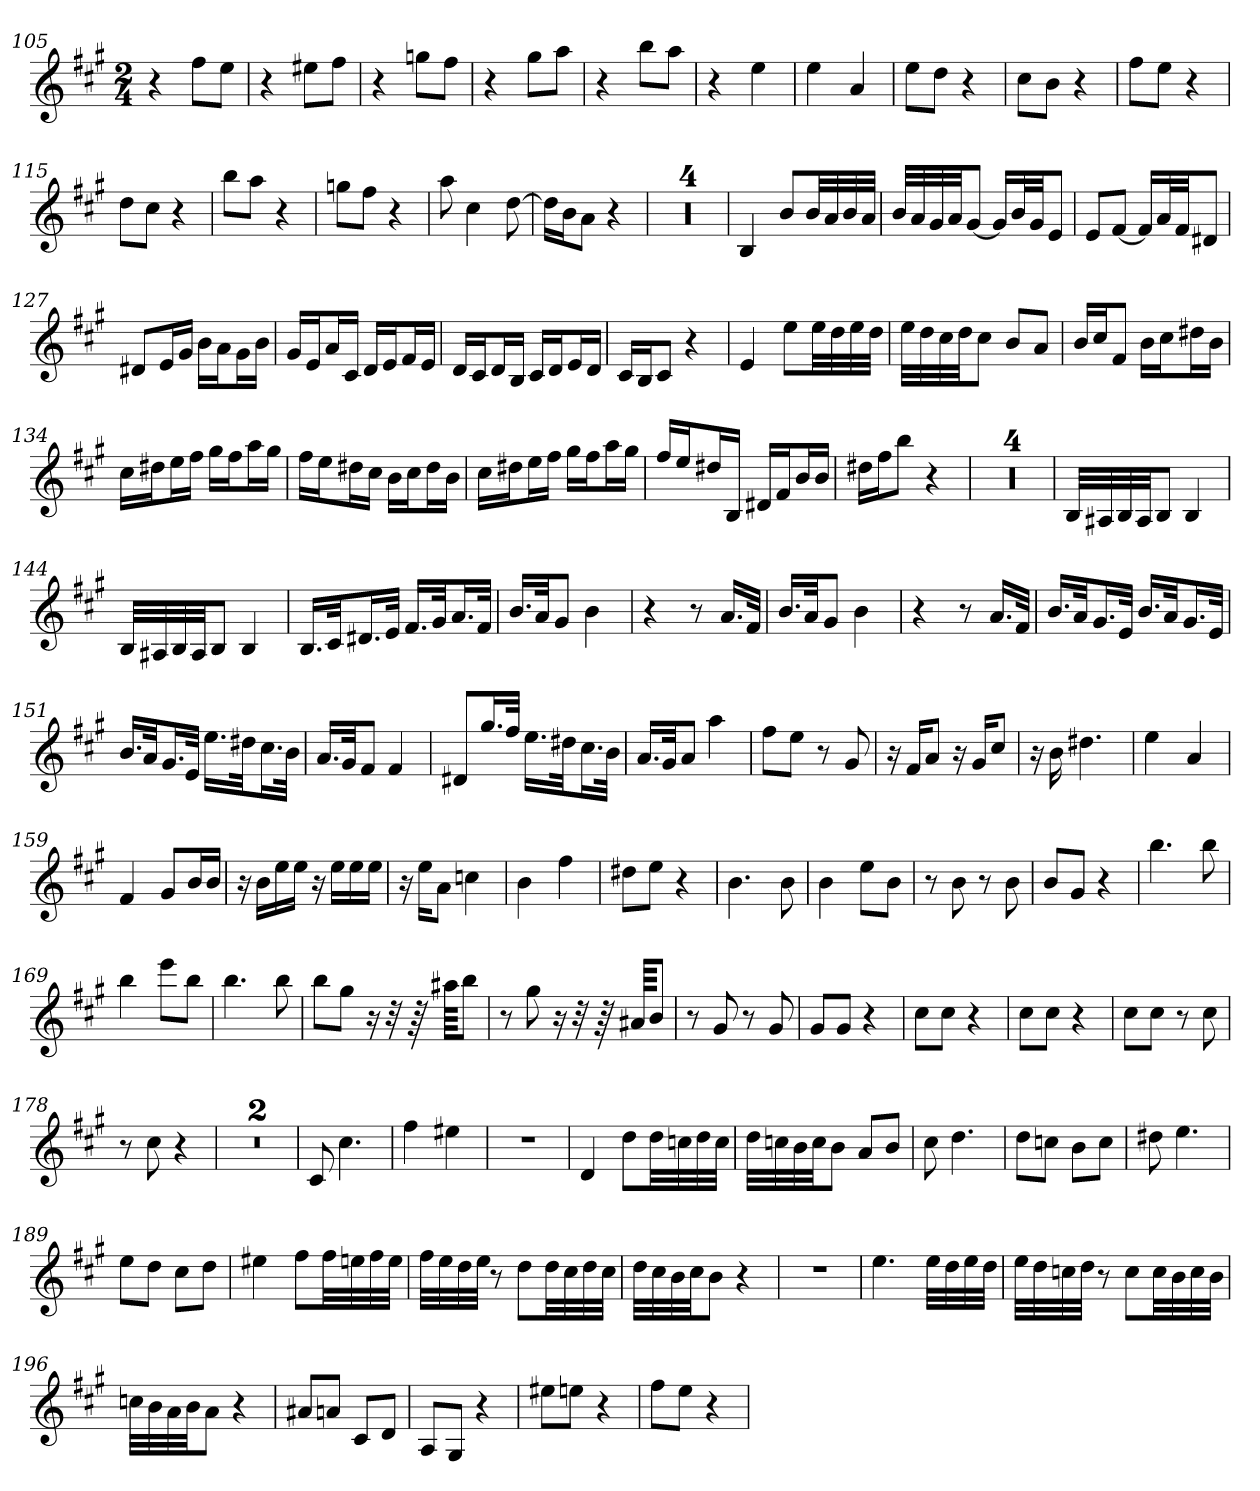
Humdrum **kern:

**kern
*part1
*staff1
*clefG2
*k[f#c#g#]
*A:
*M2/4
=105
4r
8ff#\L
8ee\J
=106
4r
8ee#X\L
8ff#\J
=107
4r
8ggn\L
8ff#\J
=108
4r
8gg#\L
8aa\J
=109
4r
8bb\L
8aa\J
=110
4r
4ee
=111
4ee
4a
=112
8ee\L
8dd\J
4r
=113
8cc#\L
8b\J
4r
=114
8ff#\L
8ee\J
4r
=115
8dd\L
8cc#\J
4r
=116
8bb\L
8aa\J
4r
=117
8ggn\L
8ff#\J
4r
=118
8aa
4cc#
[8dd
=119
16dd\LL]
16b\J
8a\J
4r
=120
2r
=121
2r
=122
2r
=123
2r
=124
4B
8b/L
32b/LL
32a/
32b/
32a/JJJ
=125
32b/LLL
32a/
32g#/
32a/JJ
[8g#/J
16g#/LL]
32b/L
32g#/JJ
8e/J
=126
8e/L
[8f#/J
16f#/LL]
32a/L
32f#/JJ
8d#X/J
=127
8d#X/L
16e/L
16g#/JJ
16b\LL
16a\J
16g#\L
16b\JJ
=128
16g#/LL
16e/J
16a/L
16c#/JJ
16d/LL
16e/J
16f#/L
16e/JJ
=129
16d/LL
16c#/J
16d/L
16B/JJ
16c#/LL
16d/J
16e/L
16d/JJ
=130
16c#/LL
16B/J
8c#/J
4r
=131
4e
8ee\L
32ee\LL
32dd\
32ee\
32dd\JJJ
=132
32ee\LLL
32dd\
32cc#\
32dd\JJ
8cc#\J
8b/L
8a/J
=133
16b/LL
16cc#/J
8f#/J
16b\LL
16cc#\J
16dd#X\L
16b\JJ
=134
16cc#\LL
16dd#X\J
16ee\L
16ff#\JJ
16gg#\LL
16ff#\J
16aa\L
16gg#\JJ
=135
16ff#\LL
16ee\J
16dd#X\L
16cc#\JJ
16b\LL
16cc#\J
16dd#\L
16b\JJ
=136
16cc#\LL
16dd#X\J
16ee\L
16ff#\JJ
16gg#\LL
16ff#\J
16aa\L
16gg#\JJ
=137
16ff#/LL
16ee/J
16dd#X/L
16B/JJ
16d#X/LL
16f#/J
16b/L
16b/JJ
=138
16dd#X\LL
16ff#\J
8bb\J
4r
=139
2r
=140
2r
=141
2r
=142
2r
=143
32B/LLL
32A#X/
32B/
32A#/JJ
8B/J
4B
=144
32B/LLL
32A#X/
32B/
32A#/JJ
8B/J
4B
=145
16.B/LL
32c#/Jk
16.d#X/L
32e/JJk
16.f#/LL
32g#/Jk
16.a/L
32f#/JJk
=146
16.b/LL
32a/Jk
8g#/J
4b
=147
4r
8r
16.a/LL
32f#/JJk
=148
16.b/LL
32a/Jk
8g#/J
4b
=149
4r
8r
16.a/LL
32f#/JJk
=150
16.b/LL
32a/Jk
16.g#/L
32e/JJk
16.b/LL
32a/Jk
16.g#/L
32e/JJk
=151
16.b/LL
32a/Jk
16.g#/L
32e/JJk
16.ee\LL
32dd#X\Jk
16.cc#\L
32b\JJk
=152
16.a/LL
32g#/Jk
8f#/J
4f#
=153
8d#X/L
16.gg#/L
32ff#/JJk
16.ee\LL
32dd#X\Jk
16.cc#\L
32b\JJk
=154
16.a/LL
32g#/Jk
8a/J
4aa
=155
8ff#\L
8ee\J
8r
8g#
=156
16r
16f#/KL
8a/J
16r
16g#/KL
8cc#/J
=157
16r
16b
4.dd#X
=158
4ee
4a
=159
4f#
8g#/L
16b/L
16b/JJ
=160
16r
16b\LL
16ee\
16ee\JJ
16r
16ee\LL
16ee\
16ee\JJ
=161
16r
16ee\KL
8a\J
4ccn
=162
4b
4ff#
=163
8dd#X\L
8ee\J
4r
=164
4.b
8b
=165
4b
8ee\L
8b\J
=166
8r
8b
8r
8b
=167
8b/L
8g#/J
4r
=168
4.bb
8bb
=169
4bb
8eee\L
8bb\J
=170
4.bb
8bb
=171
8bb\L
8gg#\J
16r
32r
64r
64aa#X\KKKL
8bb\J
=172
8r
8gg#
16r
32r
64r
64a#X/KKKL
8b/J
=173
8r
8g#
8r
8g#
=174
8g#/L
8g#/J
4r
=175
8cc#\L
8cc#\J
4r
=176
8cc#\L
8cc#\J
4r
=177
8cc#\L
8cc#\J
8r
8cc#
=178
8r
8cc#
4r
=179
2r
=180
2r
=181
8c#
4.cc#
=182
4ff#
4ee#X
=183
2r
=184
4d
8dd\L
32dd\LL
32ccn\
32dd\
32cc\JJJ
=185
32dd\LLL
32ccn\
32b\
32cc\JJ
8b\J
8a/L
8b/J
=186
8cc#
4.dd
=187
8dd\L
8ccn\J
8b\L
8cc\J
=188
8dd#X
4.ee
=189
8ee\L
8dd\J
8cc#\L
8dd\J
=190
4ee#X
8ff#\L
32ff#\LL
32een\
32ff#\
32ee\JJJ
=191
32ff#\LLL
32ee\
32dd\
32ee\JJJ
8r
8dd\L
32dd\LL
32cc#\
32dd\
32cc#\JJJ
=192
32dd\LLL
32cc#\
32b\
32cc#\JJ
8b\J
4r
=193
2r
=194
4.ee
32ee\LLL
32dd\
32ee\
32dd\JJJ
=195
32ee\LLL
32dd\
32ccn\
32dd\JJJ
8r
8cc\L
32cc\LL
32b\
32cc\
32b\JJJ
=196
32ccn\LLL
32b\
32a\
32b\JJ
8a\J
4r
=197
8a#X/L
8an/J
8c#/L
8d/J
=198
8A/L
8G#/J
4r
=199
8ee#X\L
8een\J
4r
=200
8ff#\L
8ee\J
4r
=
*-
